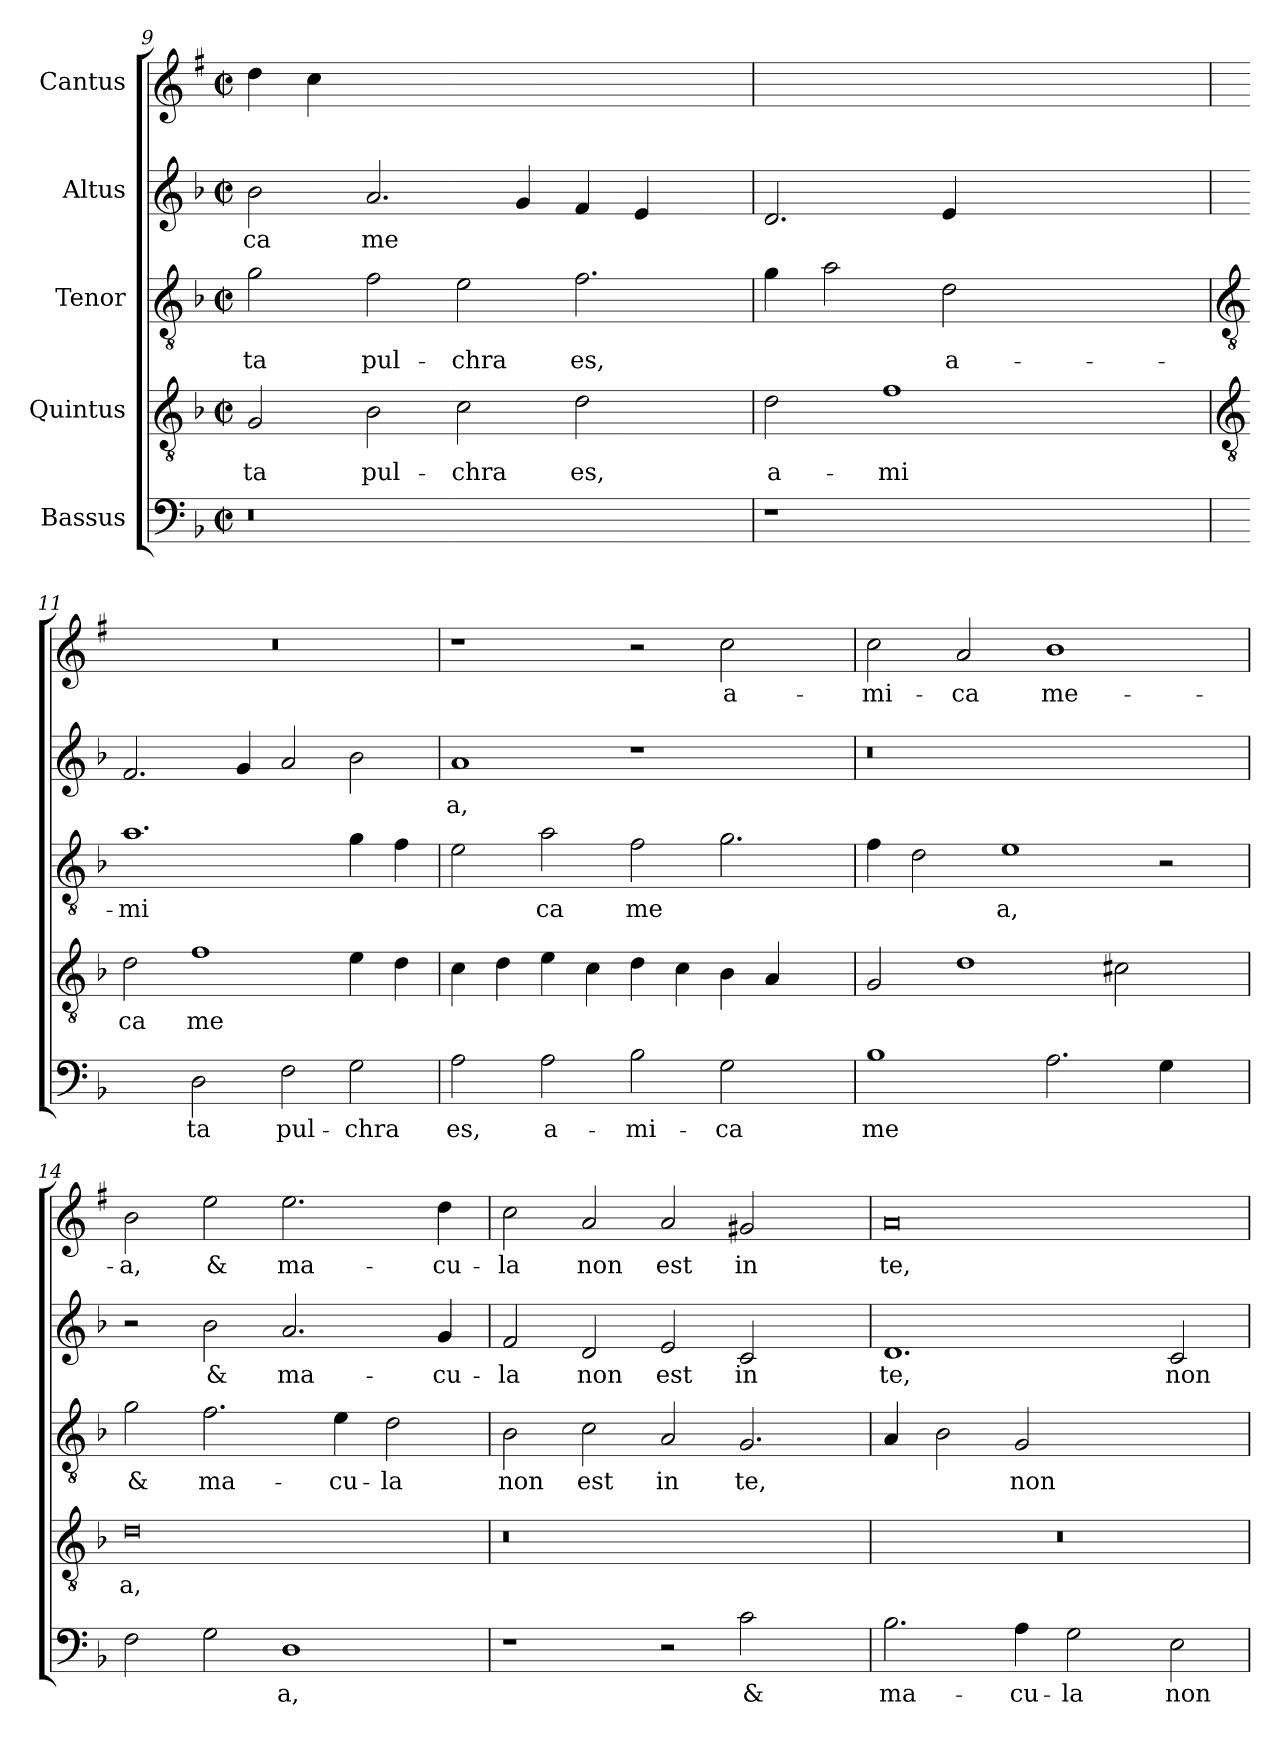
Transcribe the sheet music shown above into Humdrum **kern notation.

**kern	**text	**kern	**text	**kern	**text	**kern	**text	**kern	**text
*part5	*part5	*part4	*part4	*part3	*part3	*part2	*part2	*part1	*part1
*staff5	*staff5	*staff4	*staff4	*staff3	*staff3	*staff2	*staff2	*staff1	*staff1
*I"Bassus	*	*I"Quintus	*	*I"Tenor	*	*I"Altus	*	*I"Cantus	*
*clefF4	*	*clefGv2	*	*clefGv2	*	*clefG2	*	*clefG2	*
*	*	*	*	*	*	*	*	*ITrd1c2	*
*k[b-]	*	*k[b-]	*	*k[b-]	*	*k[b-]	*	*k[b-]	*
*F:	*	*F:	*	*F:	*	*F:	*	*F:	*
*M4/2	*	*M4/2	*	*M4/2	*	*M4/2	*	*M4/2	*
*met(c|)	*	*met(c|)	*	*met(c|)	*	*met(c|)	*	*met(c|)	*
=9	=9	=9	=9	=9	=9	=9	=9	=9	=9
!	!	!	!LO:LY:b	!	!LO:LY:b	!	!LO:LY:b	!	!
0r	.	2G	-ta	2g	-ta	2b-	-ca	4cc	.
.	.	.	.	.	.	.	.	4b-	.
!	!	!	!LO:LY:b	!	!LO:LY:b	!	!LO:LY:b	!	!
.	.	2B-	pul-	2f	pul-	2.a	me	[1.ayy	.
!	!	!	!LO:LY:b	!	!LO:LY:b	!	!	!	!
.	.	2c	-chra	2e	-chra	.	.	.	.
.	.	.	.	.	.	4g	.	.	.
!	!	!	!LO:LY:b	!	!LO:LY:b	!	!	!	!
.	.	2d	es,	2.f	es,	4f	.	.	.
.	.	.	.	.	.	4e	.	.	.
4ryy	.	4ryy	.	.	.	4ryy	.	4ryy	.
=10	=10	=10	=10	=10	=10	=10	=10	=10	=10
!	!	!	!LO:LY:b	!	!	!	!	!	!
1r	.	2d	a-	4g	.	2.d	.	2ayy]	.
.	.	.	.	2a	.	.	.	.	.
!	!	!	!LO:LY:b	!	!	!	!	!	!
.	.	1f	-mi	.	.	.	.	1.ryy	.
!	!	!	!	!	!LO:LY:b	!	!	!	!
.	.	.	.	2d	a-	4e	.	.	.
!	!LO:LY:b	!	!	!	!	!	!	!	!
[1Dyy	To	.	.	.	.	1ryy	.	.	.
.	.	.	.	2.ryy	.	.	.	.	.
.	.	2ryy	.	.	.	.	.	.	.
!!LO:LB:g=z
=11	=11	=11	=11	=11	=11	=11	=11	=11	=11
*	*	*clefGv2	*	*clefGv2	*	*	*	*	*
!	!	!	!LO:LY:b	!	!LO:LY:b	!	!	!	!
2Dyy]	.	2d	ca	1.a	-mi	2.f	.	0r	.
!	!LO:LY:b	!	!LO:LY:b	!	!	!	!	!	!
2D	ta	1f	me	.	.	.	.	.	.
.	.	.	.	.	.	4g	.	.	.
!	!LO:LY:b	!	!	!	!	!	!	!	!
2F	pul-	.	.	.	.	2a	.	.	.
!	!LO:LY:b	!	!	!	!	!	!	!	!
2G	-chra	4e	.	4g	.	2b-	.	.	.
.	.	4d	.	4f	.	.	.	.	.
=12	=12	=12	=12	=12	=12	=12	=12	=12	=12
!	!LO:LY:b	!	!	!	!	!	!LO:LY:b	!	!
2A	es,	4c	.	2e	.	1a	a,	1r	.
.	.	4d	.	.	.	.	.	.	.
!	!LO:LY:b	!	!	!	!LO:LY:b	!	!	!	!
2A	a-	4e	.	2a	ca	.	.	.	.
.	.	4c	.	.	.	.	.	.	.
!	!LO:LY:b	!	!	!	!LO:LY:b	!	!	!	!
2B-	-mi-	4d	.	2f	me	1r	.	2r	.
.	.	4c	.	.	.	.	.	.	.
!	!LO:LY:b	!	!	!	!	!	!	!	!LO:LY:b
2G	-ca	4B-	.	2.g	.	.	.	2b-	a-
.	.	4A	.	.	.	.	.	.	.
4ryy	.	4ryy	.	.	.	4ryy	.	4ryy	.
=13	=13	=13	=13	=13	=13	=13	=13	=13	=13
!	!LO:LY:b	!	!	!	!	!	!	!	!LO:LY:b
1B-	me	2G	.	4f	.	0r	.	2b-	-mi-
.	.	.	.	2d	.	.	.	.	.
!	!	!	!	!	!	!	!	!	!LO:LY:b
.	.	1d	.	.	.	.	.	2g	-ca
!	!	!	!	!	!LO:LY:b	!	!	!	!
.	.	.	.	1e	a,	.	.	.	.
!	!	!	!	!	!	!	!	!	!LO:LY:b
2.A	.	.	.	.	.	.	.	1a	me-
.	.	2c#	.	.	.	.	.	.	.
4G	.	.	.	2r	.	.	.	.	.
4ryy	.	4ryy	.	.	.	4ryy	.	4ryy	.
=14	=14	=14	=14	=14	=14	=14	=14	=14	=14
!	!	!	!LO:LY:b	!	!LO:LY:b	!	!	!	!LO:LY:b
2F	.	0d	a,	2g	&	2r	.	2a	-a,
!	!	!	!	!	!LO:LY:b	!	!LO:LY:b	!	!LO:LY:b
2G	.	.	.	2.f	ma-	2b-	&	2dd	&
!	!LO:LY:b	!	!	!	!	!	!LO:LY:b	!	!LO:LY:b
1D	a,	.	.	.	.	2.a	ma-	2.dd	ma-
!	!	!	!	!	!LO:LY:b	!	!	!	!
.	.	.	.	4e	-cu-	.	.	.	.
!	!	!	!	!	!LO:LY:b	!	!	!	!
.	.	.	.	2d	-la	.	.	.	.
!	!	!	!	!	!	!	!LO:LY:b	!	!LO:LY:b
.	.	.	.	.	.	4g	-cu-	4cc	-cu-
=15	=15	=15	=15	=15	=15	=15	=15	=15	=15
!	!	!	!	!	!LO:LY:b	!	!LO:LY:b	!	!LO:LY:b
1r	.	0r	.	2B-	non	2f	-la	2b-	-la
!	!	!	!	!	!LO:LY:b	!	!LO:LY:b	!	!LO:LY:b
.	.	.	.	2c	est	2d	non	2g	non
!	!	!	!	!	!LO:LY:b	!	!LO:LY:b	!	!LO:LY:b
2r	.	.	.	2A	in	2e	est	2g	est
!	!LO:LY:b	!	!	!	!LO:LY:b	!	!LO:LY:b	!	!LO:LY:b
2c	&	.	.	2.G	te,	2c	in	2f#	in
4ryy	.	4ryy	.	.	.	4ryy	.	4ryy	.
=16	=16	=16	=16	=16	=16	=16	=16	=16	=16
!	!LO:LY:b	!	!	!	!	!	!LO:LY:b	!	!LO:LY:b
2.B-	ma-	0r	.	4A	.	1.d	te,	0g	te,
.	.	.	.	2B-	.	.	.	.	.
!	!LO:LY:b	!	!	!	!LO:LY:b	!	!	!	!
4A	-cu-	.	.	2G	non	.	.	.	.
!	!LO:LY:b	!	!	!	!	!	!	!	!
2G	-la	.	.	.	.	.	.	.	.
.	.	.	.	2.ryy	.	.	.	.	.
!	!LO:LY:b	!	!	!	!	!	!LO:LY:b	!	!
2E	non	.	.	.	.	2c	non	.	.
=	=	=	=	=	=	=	=	=	=
*-	*-	*-	*-	*-	*-	*-	*-	*-	*-
